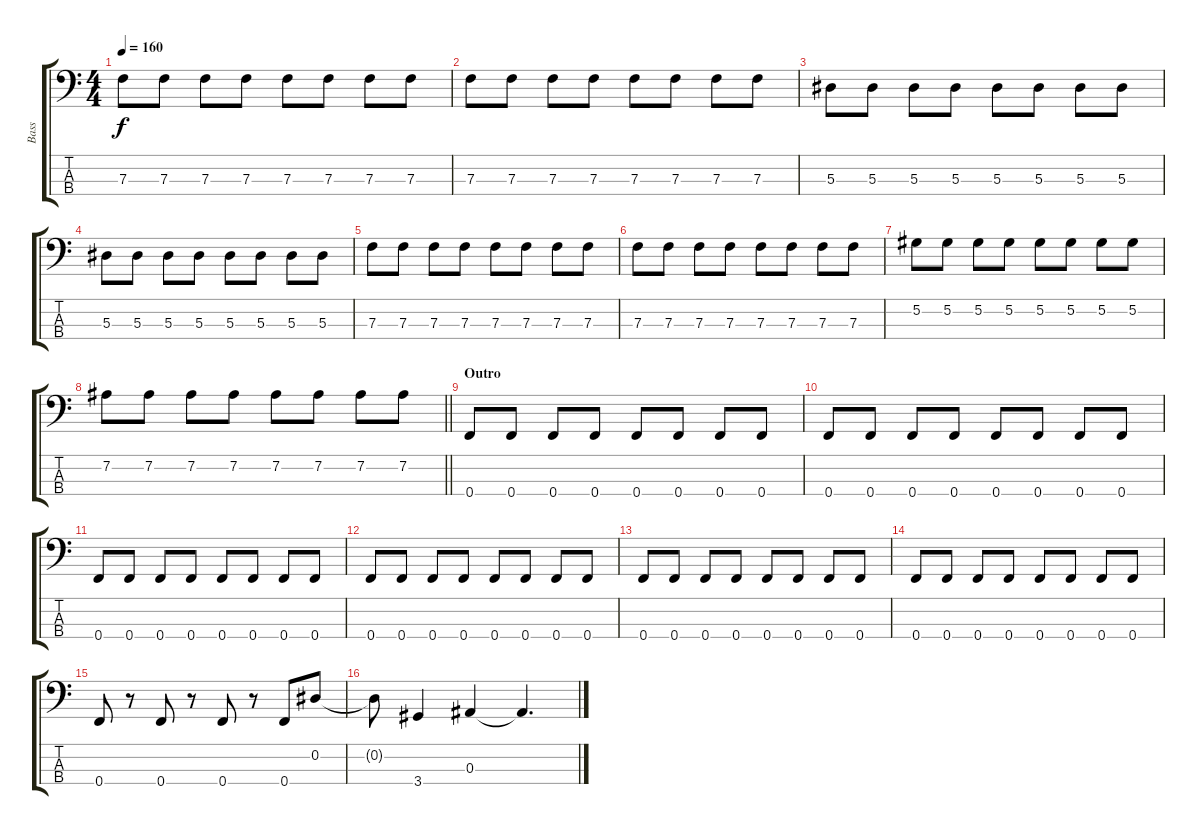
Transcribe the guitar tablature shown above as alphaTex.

\track ("Bass" "Bass") {instrument electricbasspick}
\staff {score tabs}
\tuning (Ab2 Eb2 Bb1 F1) {hide}
\ts (4 4)
\tempo 160
\clef f4
\ks c
7.3.8{dy f} 7.3.8 7.3.8 7.3.8 7.3.8 7.3.8 7.3.8 7.3.8 |
7.3.8 7.3.8 7.3.8 7.3.8 7.3.8 7.3.8 7.3.8 7.3.8 |
5.3.8 5.3.8 5.3.8 5.3.8 5.3.8 5.3.8 5.3.8 5.3.8 |
5.3.8 5.3.8 5.3.8 5.3.8 5.3.8 5.3.8 5.3.8 5.3.8 |
7.3.8 7.3.8 7.3.8 7.3.8 7.3.8 7.3.8 7.3.8 7.3.8 |
7.3.8 7.3.8 7.3.8 7.3.8 7.3.8 7.3.8 7.3.8 7.3.8 |
5.2.8 5.2.8 5.2.8 5.2.8 5.2.8 5.2.8 5.2.8 5.2.8 |
\barLineRight lightlight
7.2.8 7.2.8 7.2.8 7.2.8 7.2.8 7.2.8 7.2.8 7.2.8 |
\section ("" "Outro")
0.4.8 0.4.8 0.4.8 0.4.8 0.4.8 0.4.8 0.4.8 0.4.8 |
0.4.8 0.4.8 0.4.8 0.4.8 0.4.8 0.4.8 0.4.8 0.4.8 |
0.4.8 0.4.8 0.4.8 0.4.8 0.4.8 0.4.8 0.4.8 0.4.8 |
0.4.8 0.4.8 0.4.8 0.4.8 0.4.8 0.4.8 0.4.8 0.4.8 |
0.4.8 0.4.8 0.4.8 0.4.8 0.4.8 0.4.8 0.4.8 0.4.8 |
0.4.8 0.4.8 0.4.8 0.4.8 0.4.8 0.4.8 0.4.8 0.4.8 |
0.4.8 r.8 0.4.8 r.8 0.4.8 r.8 0.4.8 0.2.8 |
0.2{t}.8 3.4.4 0.3.4 0.3{t}.4{d}
